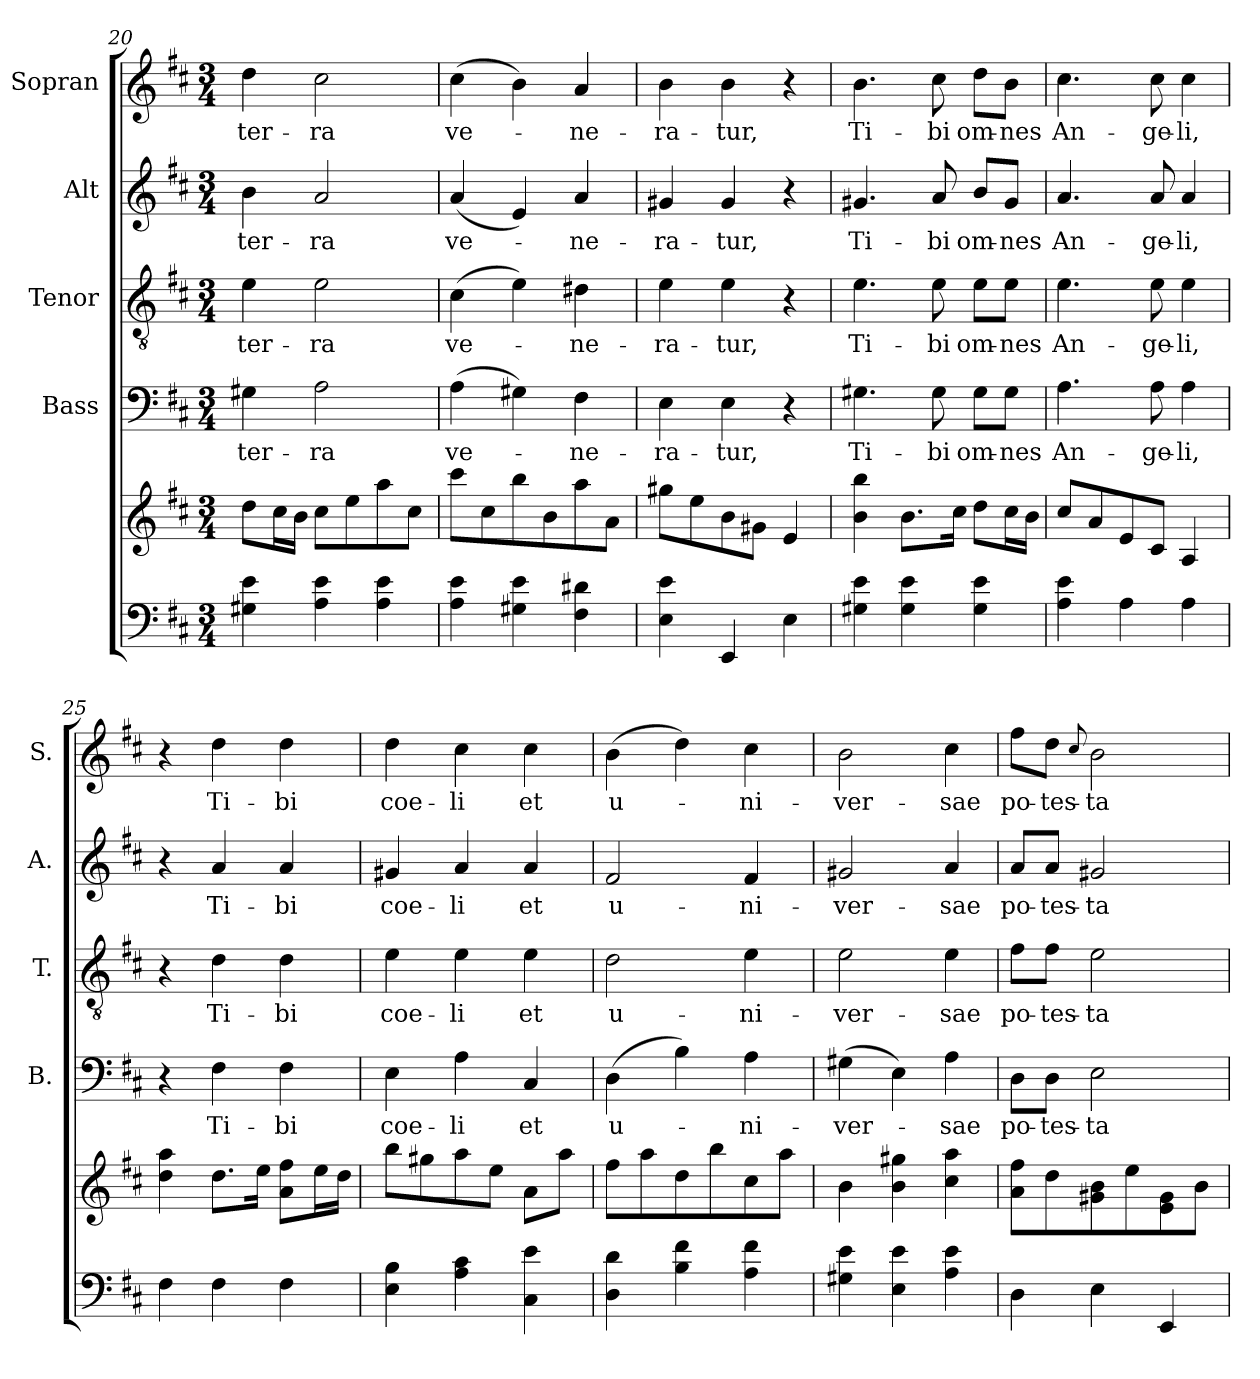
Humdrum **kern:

**kern	**kern	**kern	**text	**kern	**text	**kern	**text	**kern	**text
*part5	*part5	*part4	*part4	*part3	*part3	*part2	*part2	*part1	*part1
*staff6	*staff5	*staff4	*staff4	*staff3	*staff3	*staff2	*staff2	*staff1	*staff1
*	*	*I"Bass	*	*I"Tenor	*	*I"Alt	*	*I"Sopran	*
*	*	*I'B.	*	*I'T.	*	*I'A.	*	*I'S.	*
*clefF4	*clefG2	*clefF4	*	*clefGv2	*	*clefG2	*	*clefG2	*
*k[f#c#]	*k[f#c#]	*k[f#c#]	*	*k[f#c#]	*	*k[f#c#]	*	*k[f#c#]	*
*D:	*D:	*D:	*	*D:	*	*D:	*	*D:	*
*M3/4	*M3/4	*M3/4	*	*M3/4	*	*M3/4	*	*M3/4	*
=20	=20	=20	=20	=20	=20	=20	=20	=20	=20
!	!	!	!LO:LY:b	!	!LO:LY:b	!	!LO:LY:b	!	!LO:LY:b
4G#X\ 4e\	8dd\L	4G#X\	ter-	4e\	ter-	4b\	ter-	4dd\	ter-
.	16cc#\L	.	.	.	.	.	.	.	.
.	16b\JJ	.	.	.	.	.	.	.	.
!	!	!	!LO:LY:b	!	!LO:LY:b	!	!LO:LY:b	!	!LO:LY:b
4A\ 4e\	8cc#\L	2A\	-ra	2e\	-ra	2a/	-ra	2cc#\	-ra
.	8ee\	.	.	.	.	.	.	.	.
4A\ 4e\	8aa\	.	.	.	.	.	.	.	.
.	8cc#\J	.	.	.	.	.	.	.	.
=21	=21	=21	=21	=21	=21	=21	=21	=21	=21
!	!	!	!LO:LY:b	!	!LO:LY:b	!	!LO:LY:b	!	!LO:LY:b
4A\ 4e\	8ccc#\L	(>4A\	ve-	(>4c#\	ve-	(<4a/	ve-	(>4cc#\	ve-
.	8cc#\	.	.	.	.	.	.	.	.
4G#X\ 4e\	8bb\	4G#X\)	.	4e\)	.	4e/)	.	4b\)	.
.	8b\	.	.	.	.	.	.	.	.
!	!	!	!LO:LY:b	!	!LO:LY:b	!	!LO:LY:b	!	!LO:LY:b
4F#\ 4d#X\	8aa\	4F#\	-ne-	4d#X\	-ne-	4a/	-ne-	4a/	-ne-
.	8a\J	.	.	.	.	.	.	.	.
=22	=22	=22	=22	=22	=22	=22	=22	=22	=22
!	!	!	!LO:LY:b	!	!LO:LY:b	!	!LO:LY:b	!	!LO:LY:b
4E\ 4e\	8gg#X\L	4E\	-ra-	4e\	-ra-	4g#X/	-ra-	4b\	-ra-
.	8ee\	.	.	.	.	.	.	.	.
!	!	!	!LO:LY:b	!	!LO:LY:b	!	!LO:LY:b	!	!LO:LY:b
4EE/	8b\	4E\	-tur,	4e\	-tur,	4g#/	-tur,	4b\	-tur,
.	8g#X\J	.	.	.	.	.	.	.	.
4E\	4e/	4r	.	4r	.	4r	.	4r	.
=23	=23	=23	=23	=23	=23	=23	=23	=23	=23
!	!	!	!LO:LY:b	!	!LO:LY:b	!	!LO:LY:b	!	!LO:LY:b
4G#X\ 4e\	4b\ 4bb\	4.G#X\	Ti-	4.e\	Ti-	4.g#X/	Ti-	4.b\	Ti-
4G#\ 4e\	8.b\L	.	.	.	.	.	.	.	.
!	!	!	!LO:LY:b	!	!LO:LY:b	!	!LO:LY:b	!	!LO:LY:b
.	.	8G#\	-bi	8e\	-bi	8a/	-bi	8cc#\	-bi
.	16cc#\Jk	.	.	.	.	.	.	.	.
!	!	!	!LO:LY:b	!	!LO:LY:b	!	!LO:LY:b	!	!LO:LY:b
4G#\ 4e\	8dd\L	8G#\L	om-	8e\L	om-	8b/L	om-	8dd\L	om-
!	!	!	!LO:LY:b	!	!LO:LY:b	!	!LO:LY:b	!	!LO:LY:b
.	16cc#\L	8G#\J	-nes	8e\J	-nes	8g#/J	-nes	8b\J	-nes
.	16b\JJ	.	.	.	.	.	.	.	.
!!LO:PB:g=z
=24	=24	=24	=24	=24	=24	=24	=24	=24	=24
!	!	!	!LO:LY:b	!	!LO:LY:b	!	!LO:LY:b	!	!LO:LY:b
4A\ 4e\	8cc#/L	4.A\	An-	4.e\	An-	4.a/	An-	4.cc#\	An-
.	8a/	.	.	.	.	.	.	.	.
4A\	8e/	.	.	.	.	.	.	.	.
!	!	!	!LO:LY:b	!	!LO:LY:b	!	!LO:LY:b	!	!LO:LY:b
.	8c#/J	8A\	-ge-	8e\	-ge-	8a/	-ge-	8cc#\	-ge-
!	!	!	!LO:LY:b	!	!LO:LY:b	!	!LO:LY:b	!	!LO:LY:b
4A\	4A/	4A\	-li,	4e\	-li,	4a/	-li,	4cc#\	-li,
=25	=25	=25	=25	=25	=25	=25	=25	=25	=25
4F#\	4dd\ 4aa\	4r	.	4r	.	4r	.	4r	.
!	!	!	!LO:LY:b	!	!LO:LY:b	!	!LO:LY:b	!	!LO:LY:b
4F#\	8.dd\L	4F#\	Ti-	4d\	Ti-	4a/	Ti-	4dd\	Ti-
.	16ee\Jk	.	.	.	.	.	.	.	.
!	!	!	!LO:LY:b	!	!LO:LY:b	!	!LO:LY:b	!	!LO:LY:b
4F#\	8a\ 8ff#\L	4F#\	-bi	4d\	-bi	4a/	-bi	4dd\	-bi
.	16ee\L	.	.	.	.	.	.	.	.
.	16dd\JJ	.	.	.	.	.	.	.	.
=26	=26	=26	=26	=26	=26	=26	=26	=26	=26
!	!	!	!LO:LY:b	!	!LO:LY:b	!	!LO:LY:b	!	!LO:LY:b
4E\ 4B\	8bb\L	4E\	coe-	4e\	coe-	4g#X/	coe-	4dd\	coe-
.	8gg#X\	.	.	.	.	.	.	.	.
!	!	!	!LO:LY:b	!	!LO:LY:b	!	!LO:LY:b	!	!LO:LY:b
4A\ 4c#\	8aa\	4A\	-li	4e\	-li	4a/	-li	4cc#\	-li
.	8ee\J	.	.	.	.	.	.	.	.
!	!	!	!LO:LY:b	!	!LO:LY:b	!	!LO:LY:b	!	!LO:LY:b
4C#\ 4e\	8a\L	4C#/	et	4e\	et	4a/	et	4cc#\	et
.	8aa\J	.	.	.	.	.	.	.	.
=27	=27	=27	=27	=27	=27	=27	=27	=27	=27
!	!	!	!LO:LY:b	!	!LO:LY:b	!	!LO:LY:b	!	!LO:LY:b
4D\ 4d\	8ff#\L	(>4D\	u-	2d\	u-	2f#/	u-	(>4b\	u-
.	8aa\	.	.	.	.	.	.	.	.
4B\ 4f#\	8dd\	4B\)	.	.	.	.	.	4dd\)	.
.	8bb\	.	.	.	.	.	.	.	.
!	!	!	!LO:LY:b	!	!LO:LY:b	!	!LO:LY:b	!	!LO:LY:b
4A\ 4f#\	8cc#\	4A\	-ni-	4e\	-ni-	4f#/	-ni-	4cc#\	-ni-
.	8aa\J	.	.	.	.	.	.	.	.
=28	=28	=28	=28	=28	=28	=28	=28	=28	=28
!	!	!	!LO:LY:b	!	!LO:LY:b	!	!LO:LY:b	!	!LO:LY:b
4G#X\ 4e\	4b\	(>4G#X\	-ver-	2e\	-ver-	2g#X/	-ver-	2b\	-ver-
4E\ 4e\	4b\ 4gg#X\	4E\)	.	.	.	.	.	.	.
!	!	!	!LO:LY:b	!	!LO:LY:b	!	!LO:LY:b	!	!LO:LY:b
4A\ 4e\	4cc#\ 4aa\	4A\	-sae	4e\	-sae	4a/	-sae	4cc#\	-sae
=29	=29	=29	=29	=29	=29	=29	=29	=29	=29
!	!	!	!LO:LY:b	!	!LO:LY:b	!	!LO:LY:b	!	!LO:LY:b
4D\	8a\ 8ff#\L	8D\L	po-	8f#\L	po-	8a/L	po-	8ff#\L	po-
!	!	!	!LO:LY:b	!	!LO:LY:b	!	!LO:LY:b	!	!LO:LY:b
.	8dd\	8D\J	-tes-	8f#\J	-tes-	8a/J	-tes-	8dd\J	-tes-
.	.	.	.	.	.	.	.	8qqcc#/	.
!	!	!	!LO:LY:b	!	!LO:LY:b	!	!LO:LY:b	!	!LO:LY:b
4E\	8g#X\ 8b\	2E\	-ta-	2e\	-ta-	2g#X/	-ta-	2b\	-ta-
.	8ee\	.	.	.	.	.	.	.	.
4EE/	8e\ 8g#\	.	.	.	.	.	.	.	.
.	8b\J	.	.	.	.	.	.	.	.
=	=	=	=	=	=	=	=	=	=
*-	*-	*-	*-	*-	*-	*-	*-	*-	*-
